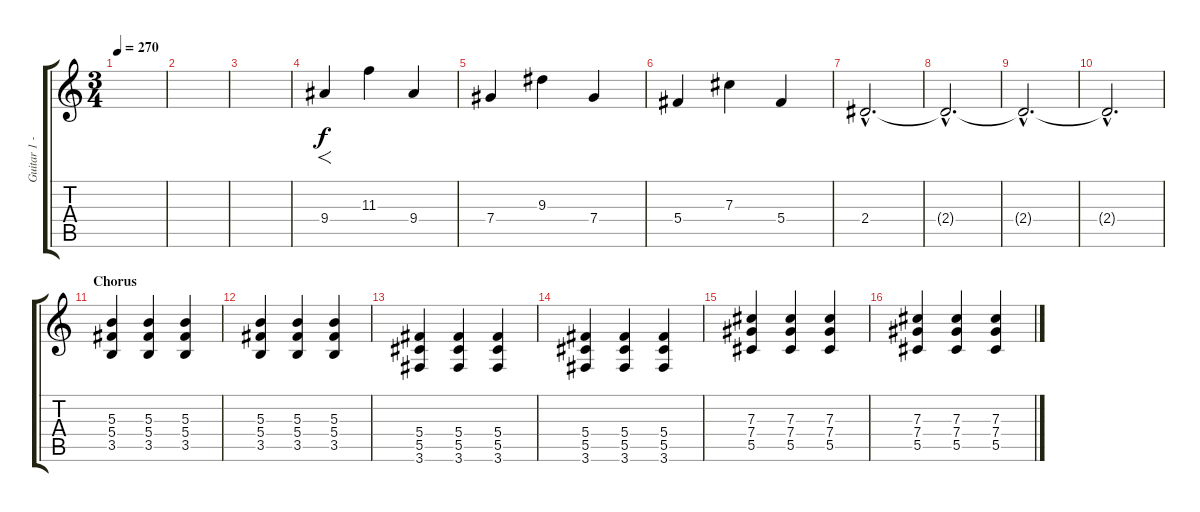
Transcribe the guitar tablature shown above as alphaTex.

\track ("Guitar 1 - Jade" "Guitar 1 -") {instrument overdrivenguitar}
\staff {score tabs}
\tuning (Eb4 Bb3 Gb3 Db3 Ab2 Eb2) {hide}
\ts (3 4)
\tempo 270
\clef g2
\ks c
|
|
|
9.4.4{f volume 8} 11.3.4 9.4.4 |
7.4.4 9.3.4 7.4.4 |
5.4.4 7.3.4 5.4.4 |
2.4{hac}.2{d} |
2.4{hac t}.2{d volume 3} |
2.4{hac t}.2{d} |
2.4{hac t}.2{d} |
\section ("" "Chorus")
(5.3 5.4 3.5).4{volume 11} (5.3 5.4 3.5).4 (5.3 5.4 3.5).4 |
(5.3 5.4 3.5).4 (5.3 5.4 3.5).4 (5.3 5.4 3.5).4 |
(5.4 5.5 3.6).4 (5.4 5.5 3.6).4 (5.4 5.5 3.6).4 |
(5.4 5.5 3.6).4 (5.4 5.5 3.6).4 (5.4 5.5 3.6).4 |
(7.3 7.4 5.5).4 (7.3 7.4 5.5).4 (7.3 7.4 5.5).4 |
(7.3 7.4 5.5).4 (7.3 7.4 5.5).4 (7.3 7.4 5.5).4
